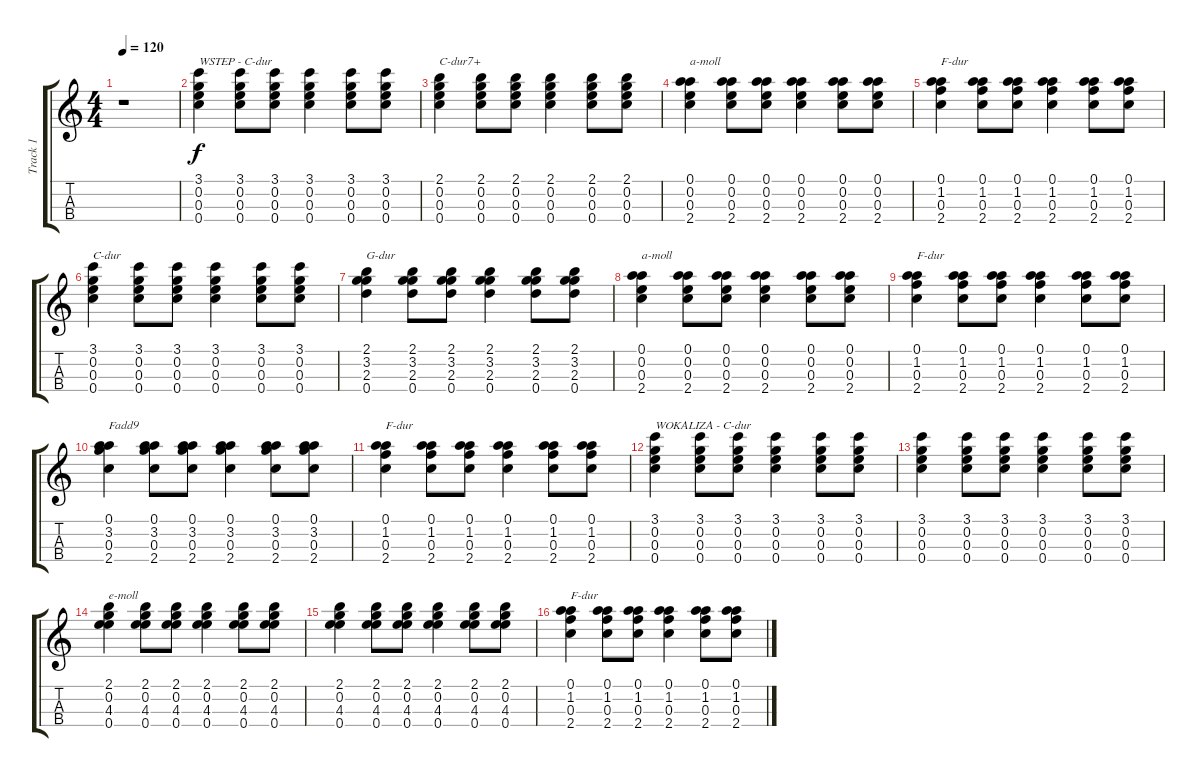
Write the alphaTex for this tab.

\track ("Track 1" "Track 1") {instrument acousticguitarnylon}
\staff {score tabs}
\tuning (A4 E4 C4 G4) {hide}
\ts (4 4)
\tempo 120
\clef g2
\ks c
r.1{dy f instrument acousticguitarnylon} |
(3.1 0.2 0.3 0.4).4{txt "WSTEP - C-dur"} (3.1 0.2 0.3 0.4).8 (3.1 0.2 0.3 0.4).8 (3.1 0.2 0.3 0.4).4 (3.1 0.2 0.3 0.4).8 (3.1 0.2 0.3 0.4).8 |
(2.1 0.2 0.3 0.4).4{txt "C-dur7+"} (2.1 0.2 0.3 0.4).8 (2.1 0.2 0.3 0.4).8 (2.1 0.2 0.3 0.4).4 (2.1 0.2 0.3 0.4).8 (2.1 0.2 0.3 0.4).8 |
(0.1 0.2 0.3 2.4).4{txt "a-moll"} (0.1 0.2 0.3 2.4).8 (0.1 0.2 0.3 2.4).8 (0.1 0.2 0.3 2.4).4 (0.1 0.2 0.3 2.4).8 (0.1 0.2 0.3 2.4).8 |
(0.1 1.2 0.3 2.4).4{txt "F-dur"} (0.1 1.2 0.3 2.4).8 (0.1 1.2 0.3 2.4).8 (0.1 1.2 0.3 2.4).4 (0.1 1.2 0.3 2.4).8 (0.1 1.2 0.3 2.4).8 |
(3.1 0.2 0.3 0.4).4{txt "C-dur"} (3.1 0.2 0.3 0.4).8 (3.1 0.2 0.3 0.4).8 (3.1 0.2 0.3 0.4).4 (3.1 0.2 0.3 0.4).8 (3.1 0.2 0.3 0.4).8 |
(2.1 3.2 2.3 0.4).4{txt "G-dur"} (2.1 3.2 2.3 0.4).8 (2.1 3.2 2.3 0.4).8 (2.1 3.2 2.3 0.4).4 (2.1 3.2 2.3 0.4).8 (2.1 3.2 2.3 0.4).8 |
(0.1 0.2 0.3 2.4).4{txt "a-moll"} (0.1 0.2 0.3 2.4).8 (0.1 0.2 0.3 2.4).8 (0.1 0.2 0.3 2.4).4 (0.1 0.2 0.3 2.4).8 (0.1 0.2 0.3 2.4).8 |
(0.1 1.2 0.3 2.4).4{txt "F-dur"} (0.1 1.2 0.3 2.4).8 (0.1 1.2 0.3 2.4).8 (0.1 1.2 0.3 2.4).4 (0.1 1.2 0.3 2.4).8 (0.1 1.2 0.3 2.4).8 |
(0.1 3.2 0.3 2.4).4{txt "Fadd9"} (0.1 3.2 0.3 2.4).8 (0.1 3.2 0.3 2.4).8 (0.1 3.2 0.3 2.4).4 (0.1 3.2 0.3 2.4).8 (0.1 3.2 0.3 2.4).8 |
(0.1 1.2 0.3 2.4).4{txt "F-dur"} (0.1 1.2 0.3 2.4).8 (0.1 1.2 0.3 2.4).8 (0.1 1.2 0.3 2.4).4 (0.1 1.2 0.3 2.4).8 (0.1 1.2 0.3 2.4).8 |
(3.1 0.2 0.3 0.4).4{txt "WOKALIZA - C-dur"} (3.1 0.2 0.3 0.4).8 (3.1 0.2 0.3 0.4).8 (3.1 0.2 0.3 0.4).4 (3.1 0.2 0.3 0.4).8 (3.1 0.2 0.3 0.4).8 |
(3.1 0.2 0.3 0.4).4 (3.1 0.2 0.3 0.4).8 (3.1 0.2 0.3 0.4).8 (3.1 0.2 0.3 0.4).4 (3.1 0.2 0.3 0.4).8 (3.1 0.2 0.3 0.4).8 |
(2.1 0.2 4.3 0.4).4{txt "e-moll"} (2.1 0.2 4.3 0.4).8 (2.1 0.2 4.3 0.4).8 (2.1 0.2 4.3 0.4).4 (2.1 0.2 4.3 0.4).8 (2.1 0.2 4.3 0.4).8 |
(2.1 0.2 4.3 0.4).4 (2.1 0.2 4.3 0.4).8 (2.1 0.2 4.3 0.4).8 (2.1 0.2 4.3 0.4).4 (2.1 0.2 4.3 0.4).8 (2.1 0.2 4.3 0.4).8 |
(0.1 1.2 0.3 2.4).4{txt "F-dur"} (0.1 1.2 0.3 2.4).8 (0.1 1.2 0.3 2.4).8 (0.1 1.2 0.3 2.4).4 (0.1 1.2 0.3 2.4).8 (0.1 1.2 0.3 2.4).8
